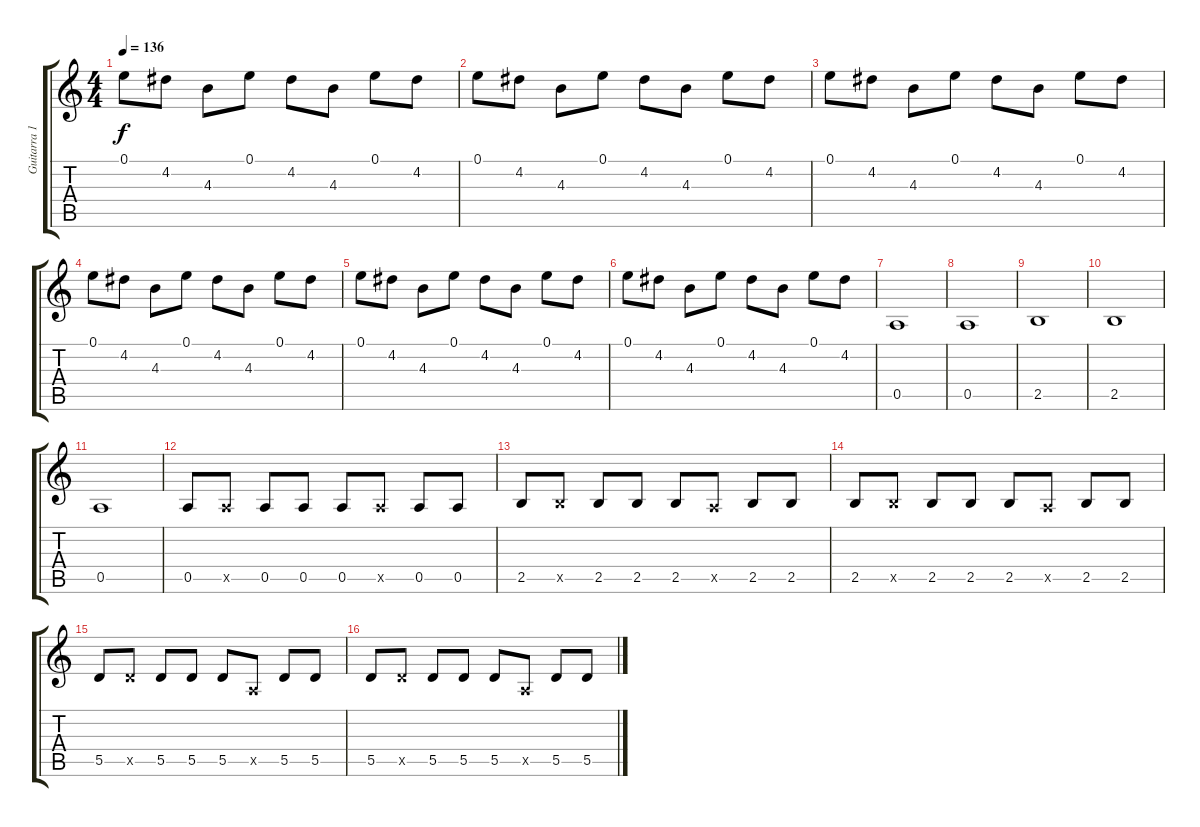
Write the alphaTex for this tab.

\track ("Guitarra 1" "Guitarra 1") {instrument distortionguitar}
\staff {score tabs}
\tuning (E4 B3 G3 D3 A2 E2) {hide}
\ts (4 4)
\tempo 136
\clef g2
\ks c
0.1.8{dy f} 4.2.8 4.3.8 0.1.8 4.2.8 4.3.8 0.1.8 4.2.8 |
0.1.8 4.2.8 4.3.8 0.1.8 4.2.8 4.3.8 0.1.8 4.2.8 |
0.1.8 4.2.8 4.3.8 0.1.8 4.2.8 4.3.8 0.1.8 4.2.8 |
0.1.8 4.2.8 4.3.8 0.1.8 4.2.8 4.3.8 0.1.8 4.2.8 |
0.1.8 4.2.8 4.3.8 0.1.8 4.2.8 4.3.8 0.1.8 4.2.8 |
0.1.8 4.2.8 4.3.8 0.1.8 4.2.8 4.3.8 0.1.8 4.2.8 |
0.5.1 |
0.5.1 |
2.5.1 |
2.5.1 |
0.5.1 |
0.5.8 0.5{x}.8 0.5.8 0.5.8 0.5.8 0.5{x}.8 0.5.8 0.5.8 |
2.5.8 2.5{x}.8 2.5.8 2.5.8 2.5.8 0.5{x}.8 2.5.8 2.5.8 |
2.5.8 2.5{x}.8 2.5.8 2.5.8 2.5.8 0.5{x}.8 2.5.8 2.5.8 |
5.5.8 5.5{x}.8 5.5.8 5.5.8 5.5.8 0.5{x}.8 5.5.8 5.5.8 |
5.5.8 5.5{x}.8 5.5.8 5.5.8 5.5.8 0.5{x}.8 5.5.8 5.5.8
